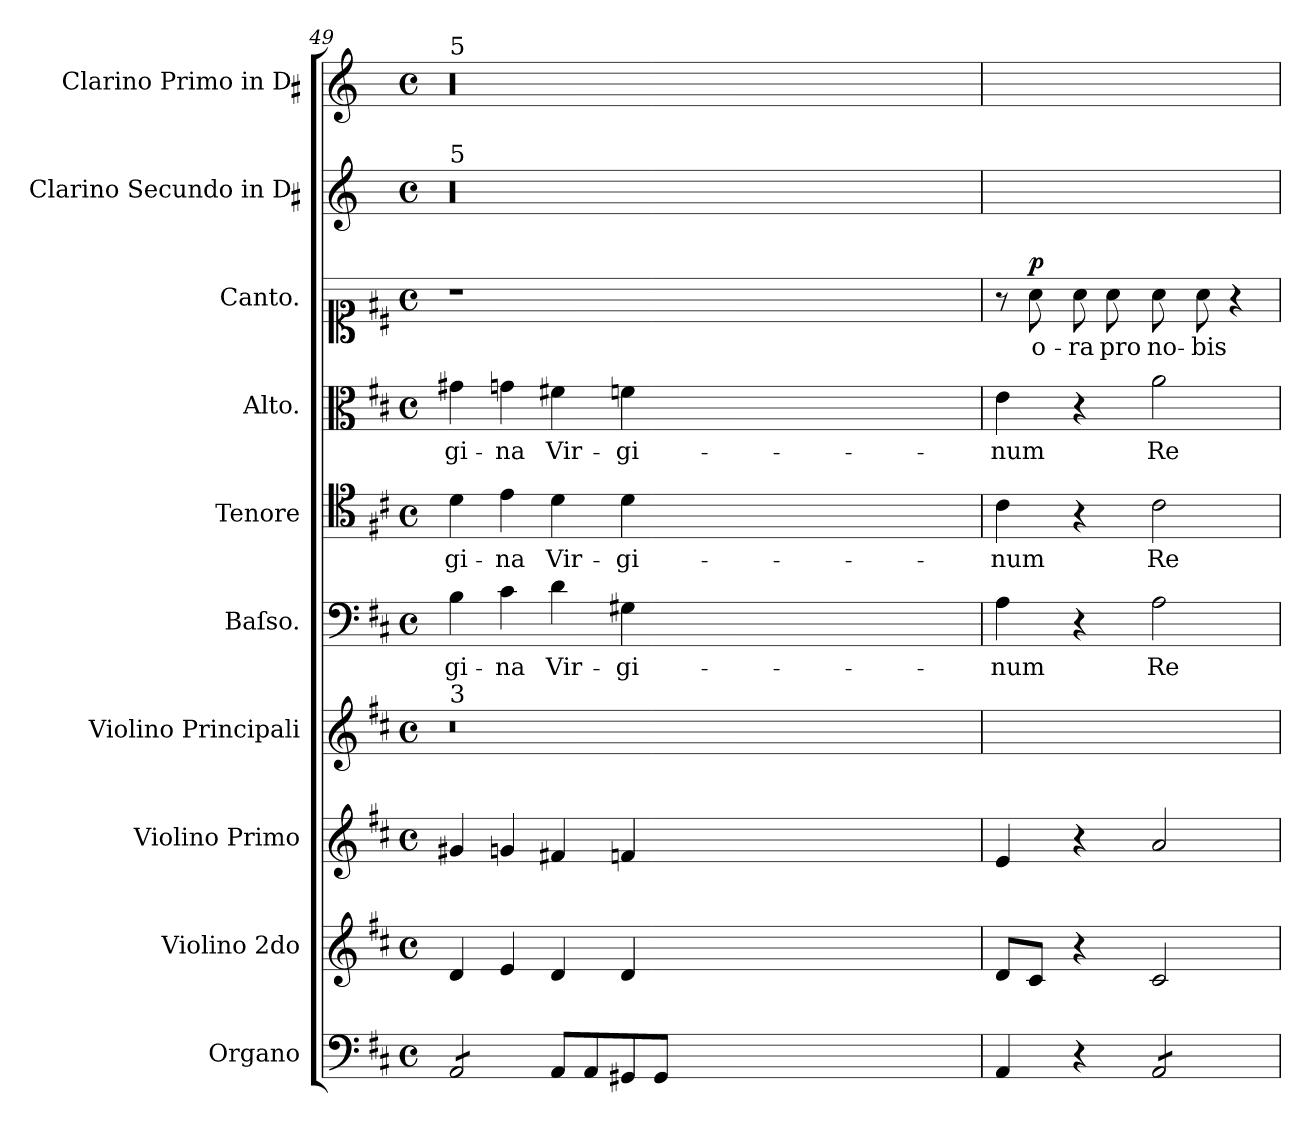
**kern	**kern	**kern	**kern	**kern	**text	**kern	**text	**kern	**text	**kern	**text	**dynam	**kern	**kern
*part10	*part9	*part8	*part7	*part6	*part6	*part5	*part5	*part4	*part4	*part3	*part3	*part3	*part2	*part1
*staff10	*staff9	*staff8	*staff7	*staff6	*staff6	*staff5	*staff5	*staff4	*staff4	*staff3	*staff3	*staff3	*staff2	*staff1
*I"Organo	*I"Violino 2do	*I"Violino Primo	*I"Violino Principali	*I"Baſso.	*	*I"Tenore	*	*I"Alto.	*	*I"Canto.	*	*	*I"Clarino Secundo in D#	*I"Clarino Primo in D#
*I'org	*I'vl 2	*I'vl 1	*I'vl princ	*I'B	*	*I'T	*	*I'A	*	*	*	*	*I'Clno 2	*I'Clno 1
*clefF4	*clefG2	*clefG2	*clefG2	*clefF4	*	*clefC4	*	*clefC3	*	*clefC1	*	*	*clefG2	*clefG2
*	*	*	*	*	*	*	*	*	*	*	*	*	*ITrd-1c-2	*ITrd-1c-2
*k[f#c#]	*k[f#c#]	*k[f#c#]	*k[f#c#]	*k[f#c#]	*	*k[f#c#]	*	*k[f#c#]	*	*k[f#c#]	*	*	*k[f#c#]	*k[f#c#]
*M4/4	*M4/4	*M4/4	*M4/4	*M4/4	*	*M4/4	*	*M4/4	*	*M4/4	*	*	*M4/4	*M4/4
*met(c)	*met(c)	*met(c)	*met(c)	*met(c)	*	*met(c)	*	*met(c)	*	*met(c)	*	*	*met(c)	*met(c)
=49	=49	=49	=49	=49	=49	=49	=49	=49	=49	=49	=49	=49	=49	=49
!	!	!	!	!	!	!	!	!	!	!	!	!	!	!LO:TX:a:t=5
!	!	!	!	!	!	!	!	!	!	!	!	!	!LO:TX:a:t=5	!
!	!	!	!LO:TX:a:t=3	!	!	!	!	!	!	!	!	!	!	!
*tremolo	*	*	*	*	*	*	*	*	*	*	*	*	*	*
8AA/L	4d/	4g#X/	0r	4B\	-gi-	4d\	-gi-	4g#X\	-gi-	1r	.	.	00r	00r
8AA/	.	.	.	.	.	.	.	.	.	.	.	.	.	.
8AA/	4e/	4gn/	.	4c#\	-na	4e\	-na	4gn\	-na	.	.	.	.	.
8AA/J	.	.	.	.	.	.	.	.	.	.	.	.	.	.
*Xtremolo	*	*	*	*	*	*	*	*	*	*	*	*	*	*
8AA/L	4d/	4f#X/	.	4d\	Vir-	4d\	Vir-	4f#X\	Vir-	.	.	.	.	.
8AA/	.	.	.	.	.	.	.	.	.	.	.	.	.	.
8GG#X/	4d/	4fn/	.	4G#X\	-gi-	4d\	-gi-	4fn\	-gi-	.	.	.	.	.
8GG#/J	.	.	.	.	.	.	.	.	.	.	.	.	.	.
0.ryy	0.ryy	0.ryy	.	0.ryy	.	0.ryy	.	0.ryy	.	0.ryy	.	.	.	.
.	.	.	0ryy	.	.	.	.	.	.	.	.	.	.	.
=50	=50	=50	=50	=50	=50	=50	=50	=50	=50	=50	=50	=50	=50	=50
4AA/	8d/L	4e/	1ryy	4A\	-num	4c#\	-num	4e\	-num	8r	.	.	1ryy	1ryy
!	!	!	!	!	!	!	!	!	!	!	!LO:LY:i	!LO:DY:a	!	!
.	8c#/J	.	.	.	.	.	.	.	.	8a\	o-	p	.	.
!	!	!	!	!	!	!	!	!	!	!	!LO:LY:i	!	!	!
4r	4r	4r	.	4r	.	4r	.	4r	.	8a\	-ra	.	.	.
!	!	!	!	!	!	!	!	!	!	!	!LO:LY:i	!	!	!
.	.	.	.	.	.	.	.	.	.	8a\	pro	.	.	.
!	!	!	!	!	!	!	!	!	!	!	!LO:LY:i	!	!	!
*tremolo	*	*	*	*	*	*	*	*	*	*	*	*	*	*
8AA/L	2c#/	2a/	.	2A\	Re-	2c#\	Re-	2a\	Re-	8a\	no-	.	.	.
!	!	!	!	!	!	!	!	!	!	!	!LO:LY:i	!	!	!
8AA/	.	.	.	.	.	.	.	.	.	8a\	-bis	.	.	.
8AA/	.	.	.	.	.	.	.	.	.	4r	.	.	.	.
8AA/J	.	.	.	.	.	.	.	.	.	.	.	.	.	.
*Xtremolo	*	*	*	*	*	*	*	*	*	*	*	*	*	*
=	=	=	=	=	=	=	=	=	=	=	=	=	=	=
*-	*-	*-	*-	*-	*-	*-	*-	*-	*-	*-	*-	*-	*-	*-
